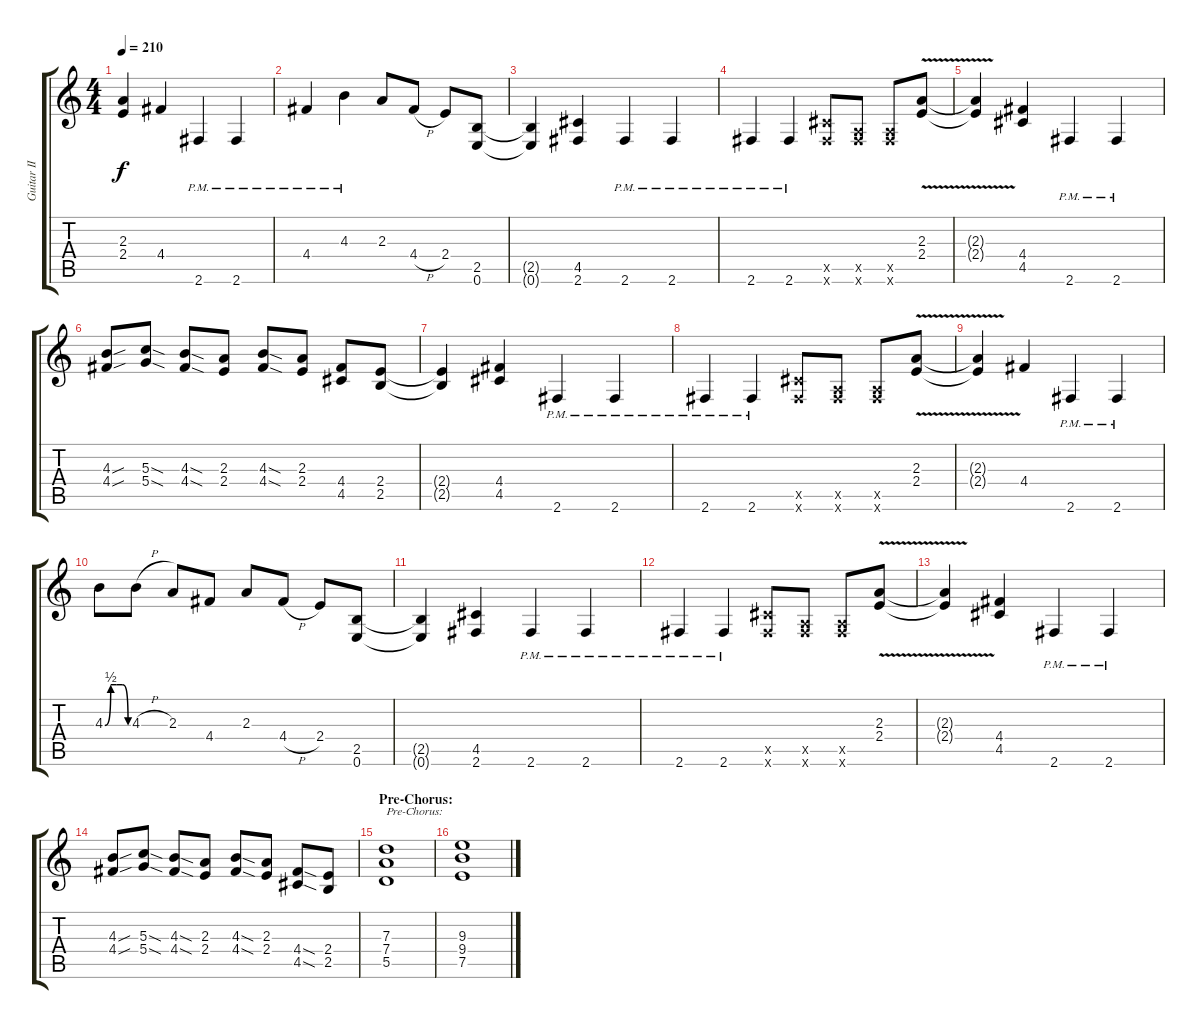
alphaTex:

\track ("Guitar II" "Guitar II") {instrument distortionguitar}
\staff {score tabs}
\tuning (E4 B3 G3 D3 A2 E2) {hide}
\ts (4 4)
\tempo 210
\clef g2
\ks c
(2.3{t} 2.4{t}).4{dy f} 4.4.4 2.6{pm}.4 2.6{pm}.4 |
4.4{pm}.4 4.3{pm}.4 2.3.8 4.4{h}.8 2.4.8 (2.5 0.6).8 |
(2.5{t} 0.6{t}).4 (4.5 2.6).4 2.6{pm}.4 2.6{pm}.4 |
2.6{pm}.4 2.6{pm}.4 (4.5{x} 2.6{x}).8 (0.5{x} 2.6{x}).8 (0.5{x} 2.6{x}).8 (2.3{v} 2.4).8 |
(2.3{t} 2.4{t}).4 (4.4 4.5).4 2.6{pm}.4 2.6{pm}.4 |
(4.3{sou} 4.4{sou}).8 (5.3{sod} 5.4{sod}).8 (4.3{sod} 4.4{sod}).8 (2.3 2.4).8 (4.3{sod} 4.4{sod}).8 (2.3 2.4).8 (4.4 4.5).8 (2.4 2.5).8 |
(2.4{t} 2.5{t}).4 (4.4 4.5).4 2.6{pm}.4 2.6{pm}.4 |
2.6{pm}.4 2.6{pm}.4 (4.5{x} 2.6{x}).8 (0.5{x} 2.6{x}).8 (0.5{x} 2.6{x}).8 (2.3{v} 2.4).8 |
(2.3{t} 2.4{t}).4 4.4.4 2.6{pm}.4 2.6{pm}.4 |
4.3{be (custom 0 0 15 2 30 2 45 2 60 0)}.8 4.3{h}.8 2.3.8 4.4.8 2.3.8 4.4{h}.8 2.4.8 (2.5 0.6).8 |
(2.5{t} 0.6{t}).4 (4.5 2.6).4 2.6{pm}.4 2.6{pm}.4 |
2.6{pm}.4 2.6{pm}.4 (4.5{x} 2.6{x}).8 (0.5{x} 2.6{x}).8 (0.5{x} 2.6{x}).8 (2.3{v} 2.4).8 |
(2.3{t} 2.4{t}).4 (4.4 4.5).4 2.6{pm}.4 2.6{pm}.4 |
(4.3{sou} 4.4{sou}).8 (5.3{sod} 5.4{sod}).8 (4.3{sod} 4.4{sod}).8 (2.3 2.4).8 (4.3{sod} 4.4{sod}).8 (2.3 2.4).8 (4.4{sod} 4.5{sod}).8 (2.4 2.5).8 |
\section ("" "Pre-Chorus:")
(7.3 7.4 5.5).1{txt "Pre-Chorus:"} |
(9.3 9.4 7.5).1
